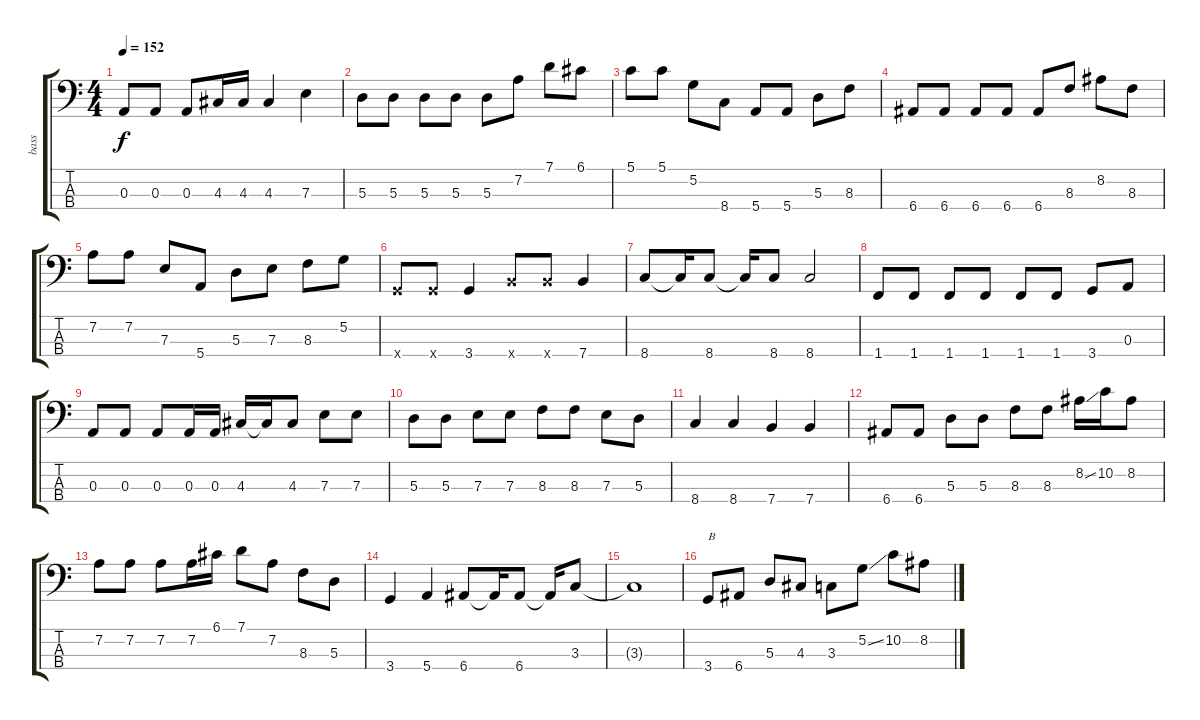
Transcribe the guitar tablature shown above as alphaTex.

\track ("bass" "bass") {instrument electricbasspick}
\staff {score tabs}
\tuning (G2 D2 A1 E1) {hide}
\ts (4 4)
\tempo 152
\clef f4
\ks c
0.3.8{dy f} 0.3.8 0.3.8 4.3.16 4.3.16 4.3.4 7.3.4 |
5.3.8 5.3.8 5.3.8 5.3.8 5.3.8 7.2.8 7.1.8 6.1.8 |
5.1.8 5.1.8 5.2.8 8.4.8 5.4.8 5.4.8 5.3.8 8.3.8 |
6.4.8 6.4.8 6.4.8 6.4.8 6.4.8 8.3.8 8.2.8 8.3.8 |
7.2.8 7.2.8 7.3.8 5.4.8 5.3.8 7.3.8 8.3.8 5.2.8 |
3.4{x}.8 3.4{x}.8 3.4.4 7.4{x}.8 7.4{x}.8 7.4.4 |
8.4.8 8.4{t}.16 8.4.8 8.4{t}.16 8.4.8 8.4.2 |
1.4.8 1.4.8 1.4.8 1.4.8 1.4.8 1.4.8 3.4.8 0.3.8 |
0.3.8 0.3.8 0.3.8 0.3.16 0.3.16 4.3.16 4.3{t}.16 4.3.8 7.3.8 7.3.8 |
5.3.8 5.3.8 7.3.8 7.3.8 8.3.8 8.3.8 7.3.8 5.3.8 |
8.4.4 8.4.4 7.4.4 7.4.4 |
6.4.8 6.4.8 5.3.8 5.3.8 8.3.8 8.3.8 8.2{ss}.16 10.2.16 8.2.8 |
7.2.8 7.2.8 7.2.8 7.2.16 6.1.16 7.1.8 7.2.8 8.3.8 5.3.8 |
3.4.4 5.4.4 6.4.8 6.4{t}.16 6.4.8 6.4{t}.16 3.3.8 |
3.3{t}.1 |
3.4.8{txt "B"} 6.4.8 5.3.8 4.3.8 3.3.8 5.2{ss}.8 10.2.8 8.2.8
